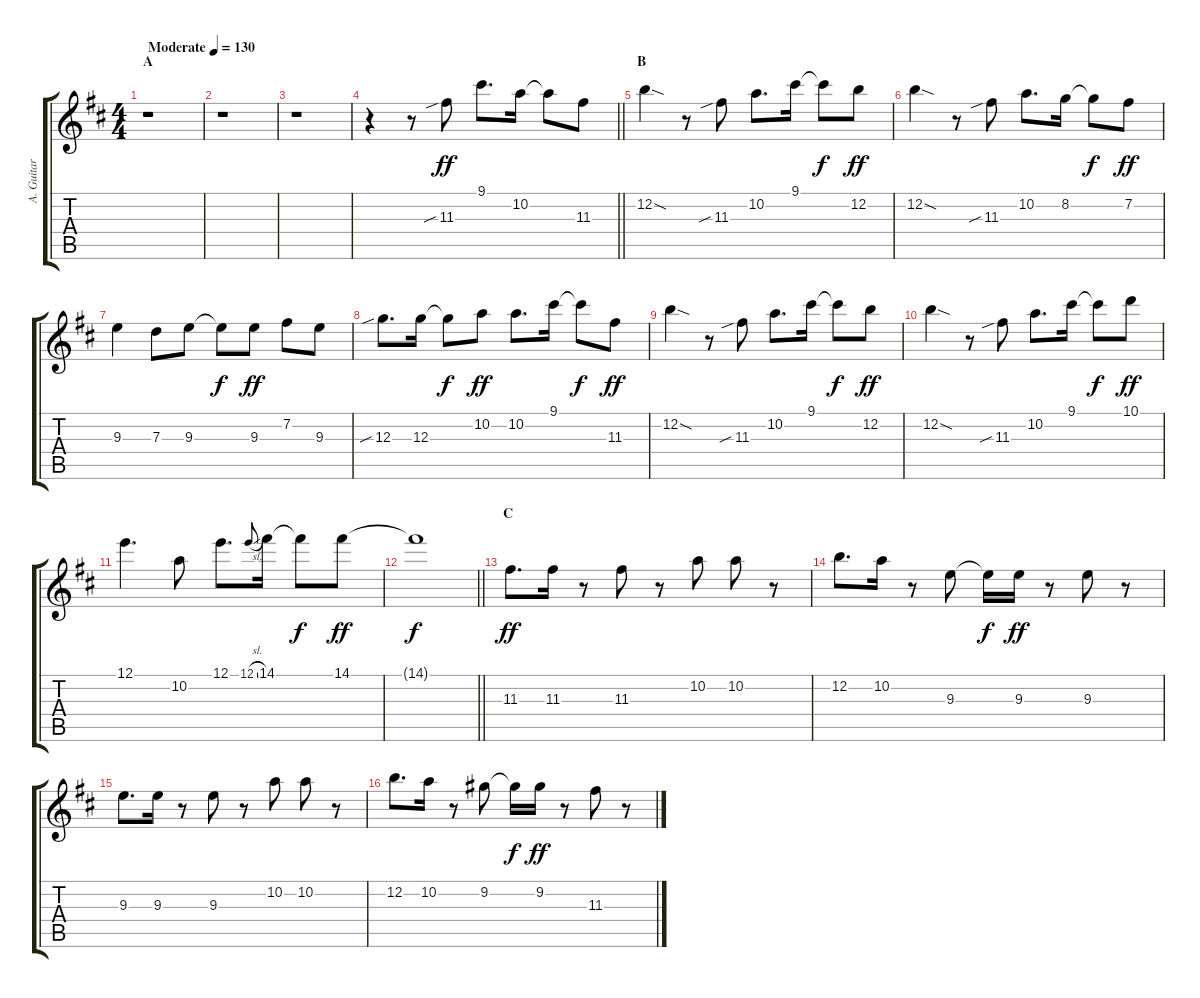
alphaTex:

\track ("A. Guitar I" "A. Guitar ") {instrument acousticguitarsteel}
\staff {score tabs}
\tuning (E4 B3 G3 D3 A2 E2) {hide}
\ts (4 4)
\section ("" "A")
\tempo (130 "Moderate")
\clef g2
\ks d
r.1{dy ff instrument acousticguitarsteel} |
r.1 |
r.1 |
\barLineRight lightlight
r.4 r.8 11.3{sib}.8 9.1.8{d} 10.2.16 10.2{t}.8 11.3.8 |
\section ("" "B")
12.2{sod}.4 r.8 11.3{sib}.8 10.2.8{d} 9.1.16 9.1{t}.8{dy f} 12.2.8{dy ff} |
12.2{sod}.4 r.8 11.3{sib}.8 10.2.8{d} 8.2.16 8.2{t}.8{dy f} 7.2.8{dy ff} |
9.3.4 7.3.8 9.3.8 9.3{t}.8{dy f} 9.3.8{dy ff} 7.2.8 9.3.8 |
12.3{sib}.8{d} 12.3.16 12.3{t}.8{dy f} 10.2.8{dy ff} 10.2.8{d} 9.1.16 9.1{t}.8{dy f} 11.3.8{dy ff} |
12.2{sod}.4 r.8 11.3{sib}.8 10.2.8{d} 9.1.16 9.1{t}.8{dy f} 12.2.8{dy ff} |
12.2{sod}.4 r.8 11.3{sib}.8 10.2.8{d} 9.1.16 9.1{t}.8{dy f} 10.1.8{dy ff} |
12.1.4{d} 10.2.8 12.1.8{d} 12.1{sl}.8{gr onbeat} 14.1.16 14.1{t}.8{dy f} 14.1.8{dy ff} |
\barLineRight lightlight
14.1{t}.1{dy f} |
\section ("" "C")
11.3.8{d dy ff} 11.3.16 r.8 11.3.8 r.8 10.2.8 10.2.8 r.8 |
12.2.8{d} 10.2.16 r.8 9.3.8 9.3{t}.16{dy f} 9.3.16{dy ff} r.8 9.3.8 r.8 |
9.3.8{d} 9.3.16 r.8 9.3.8 r.8 10.2.8 10.2.8 r.8 |
12.2.8{d} 10.2.16 r.8 9.2.8 9.2{t}.16{dy f} 9.2.16{dy ff} r.8 11.3.8 r.8
